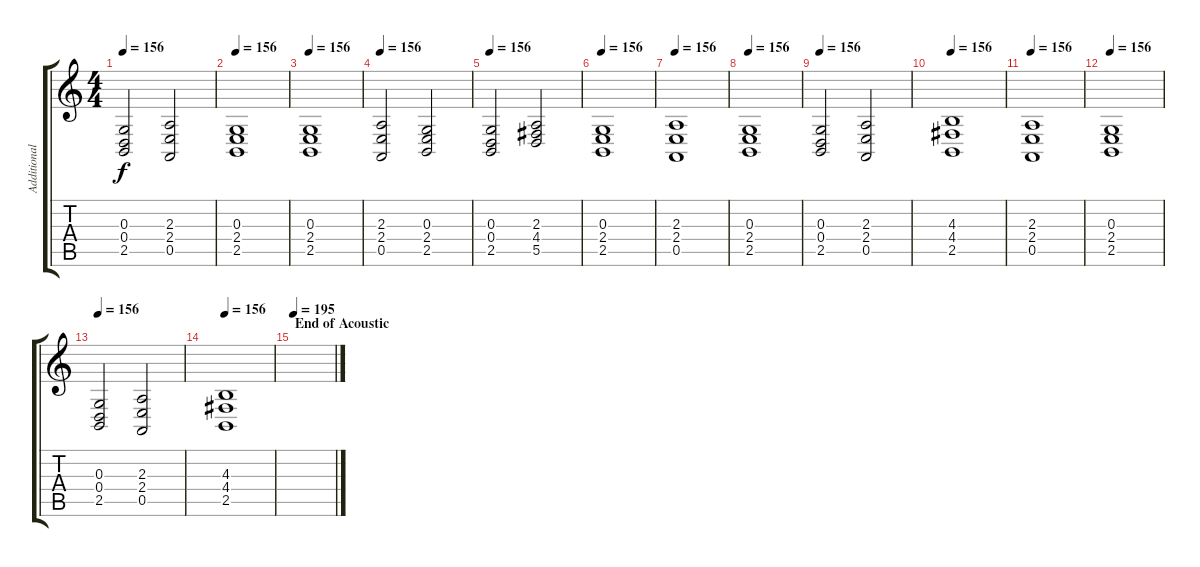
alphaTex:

\track ("Additional Synth" "Additional") {instrument synthstrings1}
\staff {score tabs}
\tuning (E4 B3 G3 D3 A2 E2) {hide}
\ts (4 4)
\tempo 156
\clef g2
\ks c
(0.3 0.4 2.5).2{dy f} (2.3 2.4 0.5).2 |
\tempo 156
(0.3 2.4 2.5).1 |
\tempo 156
(0.3 2.4 2.5).1 |
\tempo 156
(2.3 2.4 0.5).2 (0.3 2.4 2.5).2 |
\tempo 156
(0.3 0.4 2.5).2 (2.3 4.4 5.5).2 |
\tempo 156
(0.3 2.4 2.5).1 |
\tempo 156
(2.3 2.4 0.5).1 |
\tempo 156
(0.3 2.4 2.5).1 |
\tempo 156
(0.3 0.4 2.5).2 (2.3 2.4 0.5).2 |
\tempo 156
(4.3 4.4 2.5).1 |
\tempo 156
(2.3 2.4 0.5).1 |
\tempo 156
(0.3 2.4 2.5).1 |
\tempo 156
(0.3 0.4 2.5).2 (2.3 2.4 0.5).2 |
\tempo 156
(4.3 4.4 2.5).1 |
\section ("" "End of Acoustic")
\tempo 195
